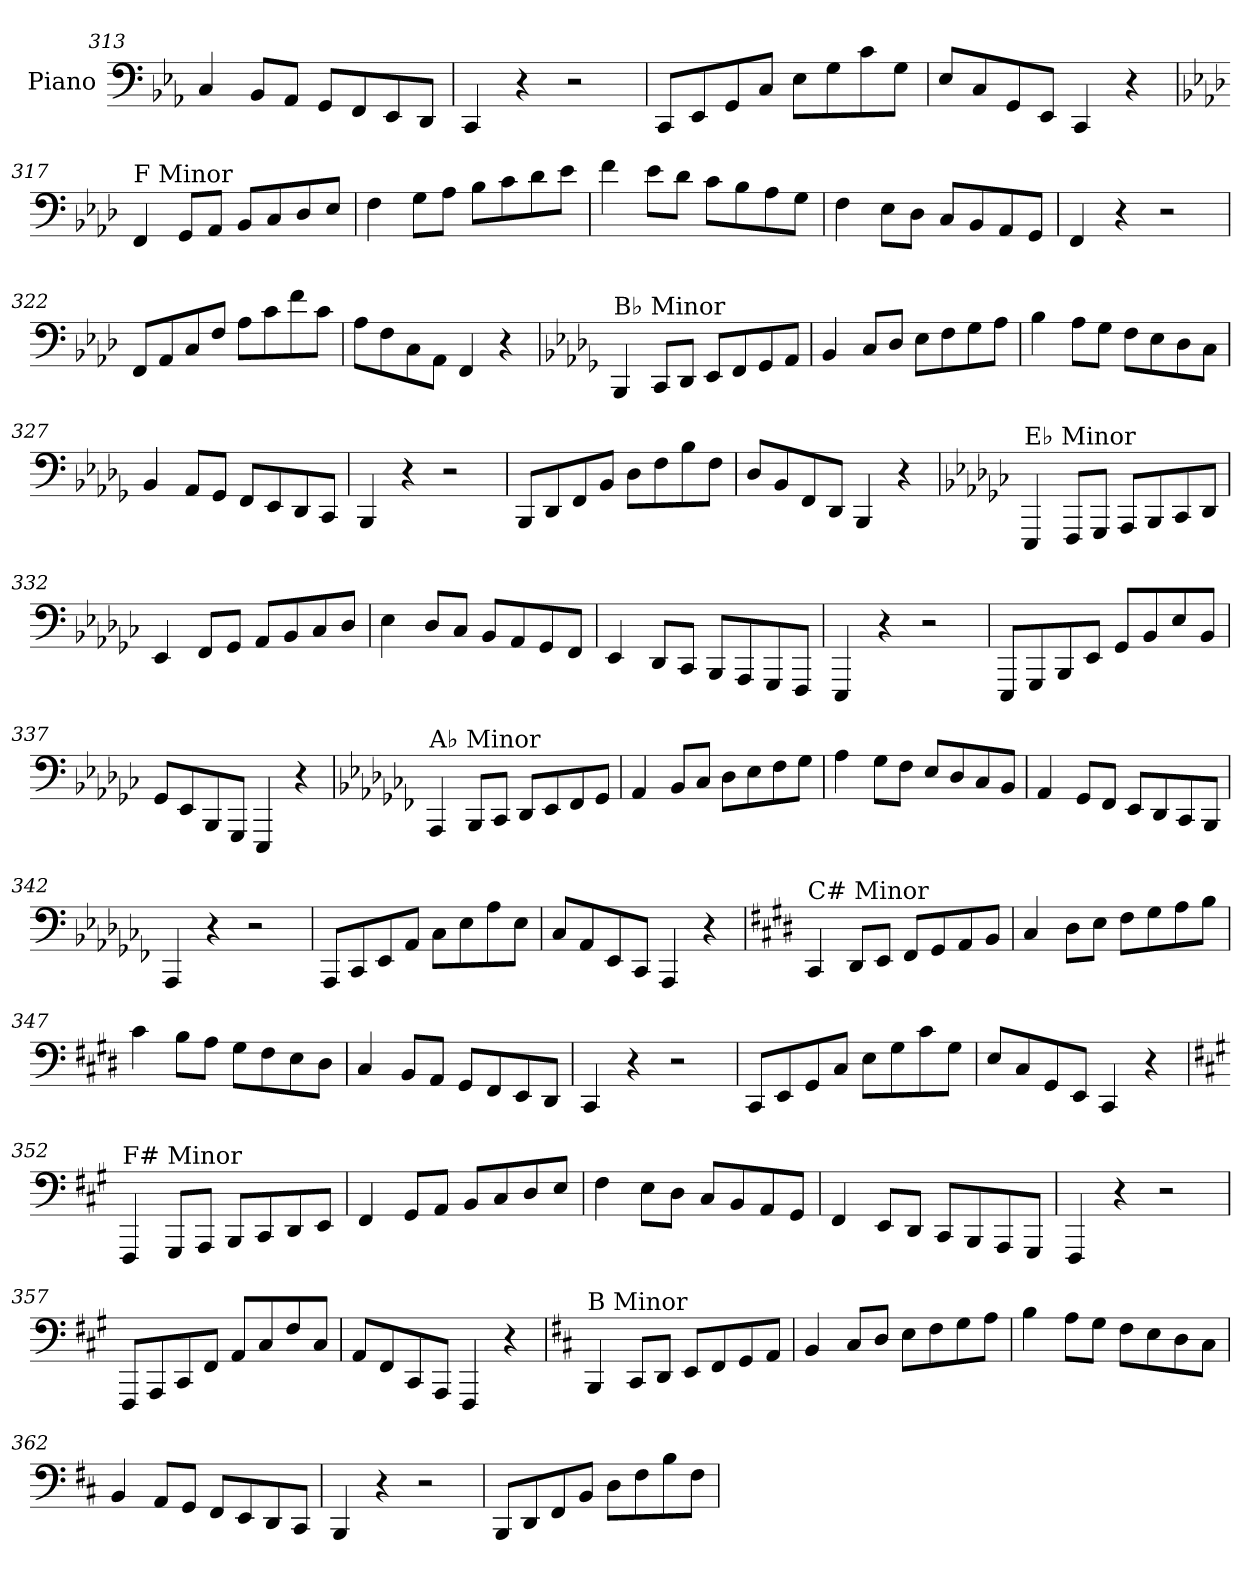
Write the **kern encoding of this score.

**kern
*part1
*staff1
*I"Piano
*I'Pno.
*clefF4
*k[b-e-a-]
=313
4C/
8BB-/L
8AA-/J
8GG/L
8FF/
8EE-/
8DD/J
=314
4CC/
4r
2r
=315
8CC/L
8EE-/
8GG/
8C/J
8E-\L
8G\
8c\
8G\J
=316
8E-/L
8C/
8GG/
8EE-/J
4CC/
4r
!!LO:LB:g=z
=317
*k[b-e-a-d-]
!LO:TX:a:t=F Minor
4FF/
8GG/L
8AA-/J
8BB-/L
8C/
8D-/
8E-/J
=318
4F\
8G\L
8A-\J
8B-\L
8c\
8d-\
8e-\J
=319
4f\
8e-\L
8d-\J
8c\L
8B-\
8A-\
8G\J
=320
4F\
8E-\L
8D-\J
8C/L
8BB-/
8AA-/
8GG/J
=321
4FF/
4r
2r
=322
8FF/L
8AA-/
8C/
8F/J
8A-\L
8c\
8f\
8c\J
=323
8A-\L
8F\
8C\
8AA-\J
4FF/
4r
!!LO:LB:g=z
=324
*k[b-e-a-d-g-]
!LO:TX:a:t=B♭ Minor
4BBB-/
8CC/L
8DD-/J
8EE-/L
8FF/
8GG-/
8AA-/J
=325
4BB-/
8C/L
8D-/J
8E-\L
8F\
8G-\
8A-\J
=326
4B-\
8A-\L
8G-\J
8F\L
8E-\
8D-\
8C\J
=327
4BB-/
8AA-/L
8GG-/J
8FF/L
8EE-/
8DD-/
8CC/J
=328
4BBB-/
4r
2r
=329
8BBB-/L
8DD-/
8FF/
8BB-/J
8D-\L
8F\
8B-\
8F\J
=330
8D-/L
8BB-/
8FF/
8DD-/J
4BBB-/
4r
!!LO:PB:g=z
=331
*k[b-e-a-d-g-c-]
!LO:TX:a:t=E♭ Minor
4EEE-/
8FFF/L
8GGG-/J
8AAA-/L
8BBB-/
8CC-/
8DD-/J
=332
4EE-/
8FF/L
8GG-/J
8AA-/L
8BB-/
8C-/
8D-/J
=333
4E-\
8D-/L
8C-/J
8BB-/L
8AA-/
8GG-/
8FF/J
=334
4EE-/
8DD-/L
8CC-/J
8BBB-/L
8AAA-/
8GGG-/
8FFF/J
=335
4EEE-/
4r
2r
=336
8EEE-/L
8GGG-/
8BBB-/
8EE-/J
8GG-/L
8BB-/
8E-/
8BB-/J
=337
8GG-/L
8EE-/
8BBB-/
8GGG-/J
4EEE-/
4r
!!LO:LB:g=z
=338
*k[b-e-a-d-g-c-f-]
!LO:TX:a:t=A♭ Minor
4AAA-/
8BBB-/L
8CC-/J
8DD-/L
8EE-/
8FF-/
8GG-/J
=339
4AA-/
8BB-/L
8C-/J
8D-\L
8E-\
8F-\
8G-\J
=340
4A-\
8G-\L
8F-\J
8E-/L
8D-/
8C-/
8BB-/J
=341
4AA-/
8GG-/L
8FF-/J
8EE-/L
8DD-/
8CC-/
8BBB-/J
=342
4AAA-/
4r
2r
=343
8AAA-/L
8CC-/
8EE-/
8AA-/J
8C-\L
8E-\
8A-\
8E-\J
=344
8C-/L
8AA-/
8EE-/
8CC-/J
4AAA-/
4r
!!LO:LB:g=z
=345
*k[f#c#g#d#]
!LO:TX:a:t=C# Minor
4CC#/
8DD#/L
8EE/J
8FF#/L
8GG#/
8AA/
8BB/J
=346
4C#/
8D#\L
8E\J
8F#\L
8G#\
8A\
8B\J
=347
4c#\
8B\L
8A\J
8G#\L
8F#\
8E\
8D#\J
=348
4C#/
8BB/L
8AA/J
8GG#/L
8FF#/
8EE/
8DD#/J
=349
4CC#/
4r
2r
=350
8CC#/L
8EE/
8GG#/
8C#/J
8E\L
8G#\
8c#\
8G#\J
=351
8E/L
8C#/
8GG#/
8EE/J
4CC#/
4r
!!LO:LB:g=z
=352
*k[f#c#g#]
!LO:TX:a:t=F# Minor
4FFF#/
8GGG#/L
8AAA/J
8BBB/L
8CC#/
8DD/
8EE/J
=353
4FF#/
8GG#/L
8AA/J
8BB/L
8C#/
8D/
8E/J
=354
4F#\
8E\L
8D\J
8C#/L
8BB/
8AA/
8GG#/J
=355
4FF#/
8EE/L
8DD/J
8CC#/L
8BBB/
8AAA/
8GGG#/J
=356
4FFF#/
4r
2r
=357
8FFF#/L
8AAA/
8CC#/
8FF#/J
8AA/L
8C#/
8F#/
8C#/J
=358
8AA/L
8FF#/
8CC#/
8AAA/J
4FFF#/
4r
!!LO:LB:g=z
=359
*k[f#c#]
!LO:TX:a:t=B Minor
4BBB/
8CC#/L
8DD/J
8EE/L
8FF#/
8GG/
8AA/J
=360
4BB/
8C#/L
8D/J
8E\L
8F#\
8G\
8A\J
=361
4B\
8A\L
8G\J
8F#\L
8E\
8D\
8C#\J
=362
4BB/
8AA/L
8GG/J
8FF#/L
8EE/
8DD/
8CC#/J
=363
4BBB/
4r
2r
=364
8BBB/L
8DD/
8FF#/
8BB/J
8D\L
8F#\
8B\
8F#\J
=
*-
